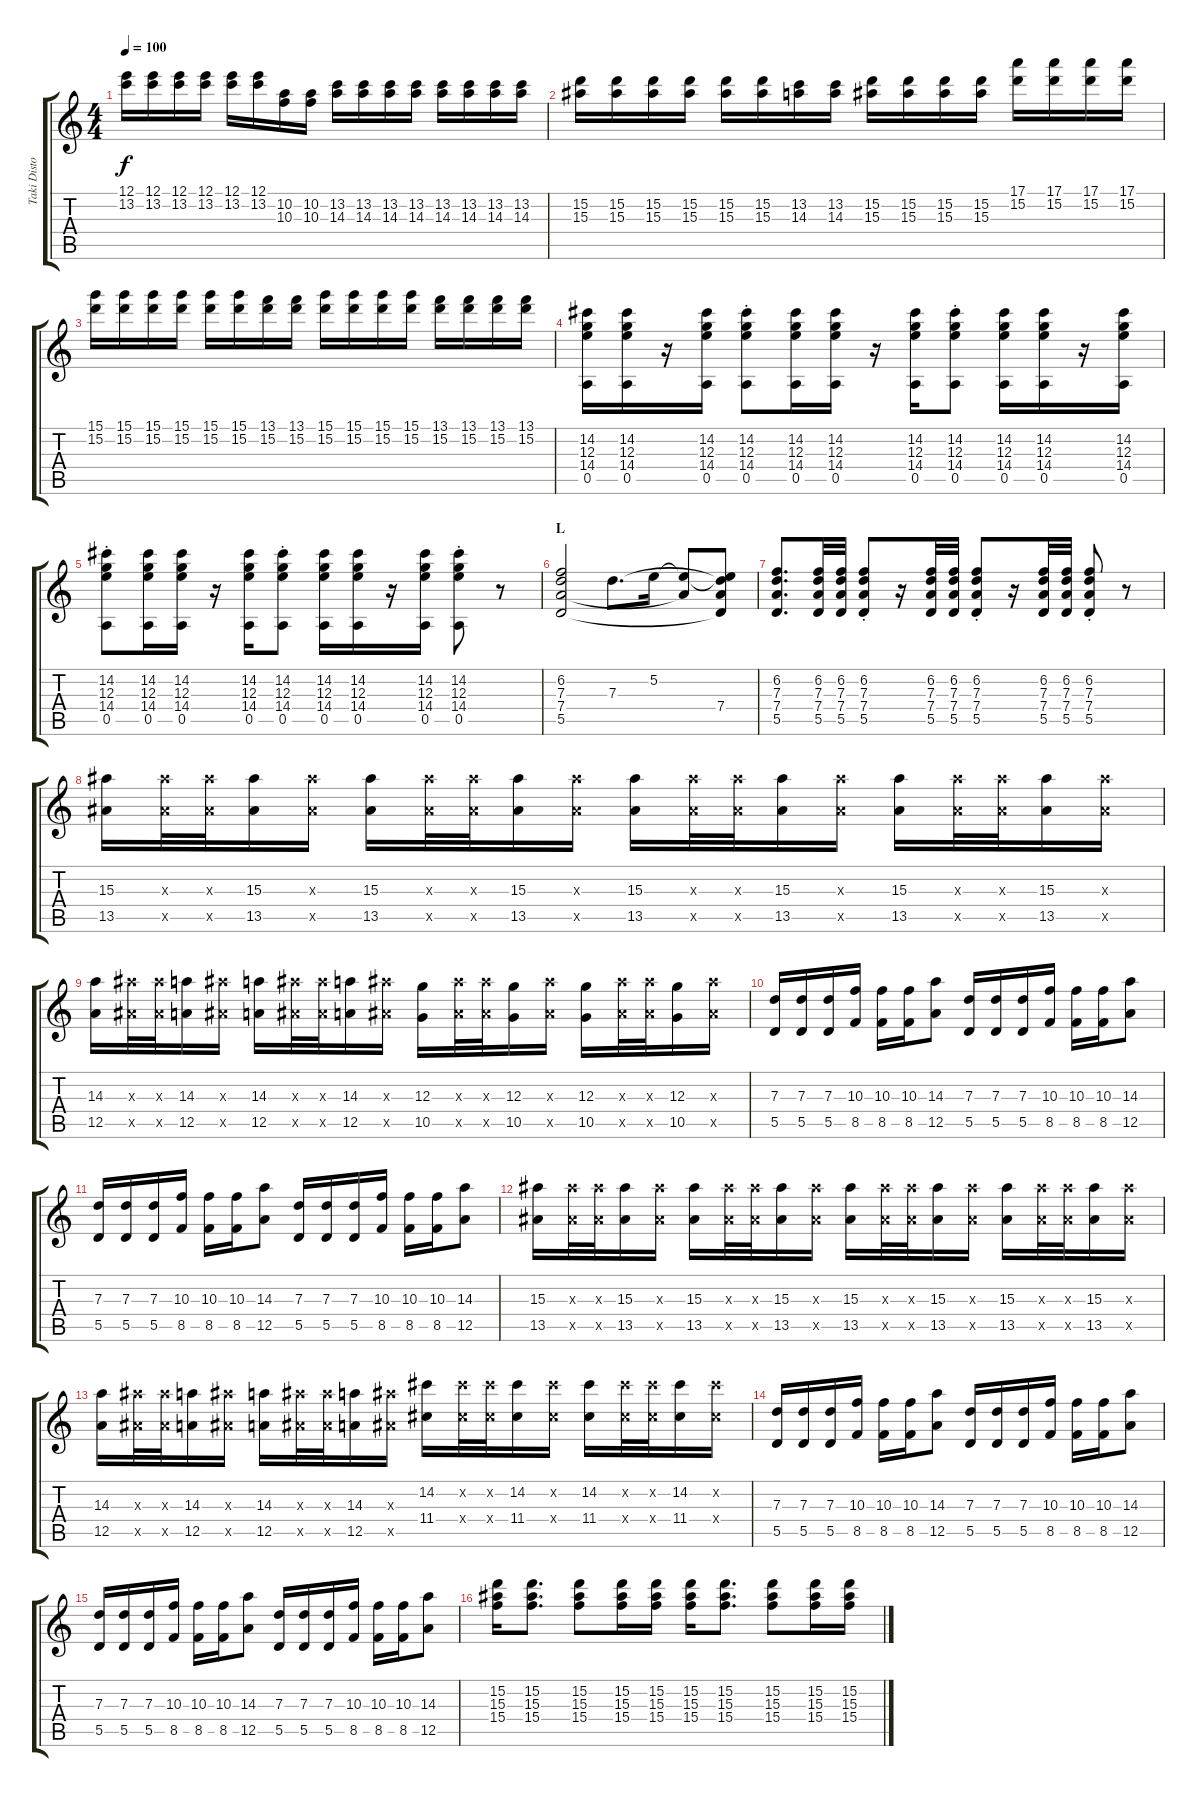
\track ("Taki Distortion" "Taki Disto") {instrument distortionguitar}
\staff {score tabs}
\tuning (E4 B3 G3 D3 A2 E2) {hide}
\ts (4 4)
\tempo 100
\clef g2
\ks c
(12.1 13.2).16{dy f} (12.1 13.2).16 (12.1 13.2).16 (12.1 13.2).16 (12.1 13.2).16 (12.1 13.2).16 (10.2 10.3).16 (10.2 10.3).16 (13.2 14.3).16 (13.2 14.3).16 (13.2 14.3).16 (13.2 14.3).16 (13.2 14.3).16 (13.2 14.3).16 (13.2 14.3).16 (13.2 14.3).16 |
(15.2 15.3).16 (15.2 15.3).16 (15.2 15.3).16 (15.2 15.3).16 (15.2 15.3).16 (15.2 15.3).16 (13.2 14.3).16 (13.2 14.3).16 (15.2 15.3).16 (15.2 15.3).16 (15.2 15.3).16 (15.2 15.3).16 (17.1 15.2).16 (17.1 15.2).16 (17.1 15.2).16 (17.1 15.2).16 |
(15.1 15.2).16 (15.1 15.2).16 (15.1 15.2).16 (15.1 15.2).16 (15.1 15.2).16 (15.1 15.2).16 (13.1 15.2).16 (13.1 15.2).16 (15.1 15.2).16 (15.1 15.2).16 (15.1 15.2).16 (15.1 15.2).16 (13.1 15.2).16 (13.1 15.2).16 (13.1 15.2).16 (13.1 15.2).16 |
(14.2 12.3 14.4 0.5).16 (14.2 12.3 14.4 0.5).16 r.16 (14.2 12.3 14.4 0.5).16 (14.2{st} 12.3{st} 14.4{st} 0.5{st}).8 (14.2 12.3 14.4 0.5).16 (14.2 12.3 14.4 0.5).16 r.16 (14.2 12.3 14.4 0.5).16 (14.2{st} 12.3{st} 14.4{st} 0.5{st}).8 (14.2 12.3 14.4 0.5).16 (14.2 12.3 14.4 0.5).16 r.16 (14.2 12.3 14.4 0.5).16 |
(14.2{st} 12.3{st} 14.4{st} 0.5{st}).8 (14.2 12.3 14.4 0.5).16 (14.2 12.3 14.4 0.5).16 r.16 (14.2 12.3 14.4 0.5).16 (14.2{st} 12.3{st} 14.4{st} 0.5{st}).8 (14.2 12.3 14.4 0.5).16 (14.2 12.3 14.4 0.5).16 r.16 (14.2 12.3 14.4 0.5).16 (14.2{st} 12.3{st} 14.4{st} 0.5{st}).8 r.8 |
\section ("" "L")
(6.2 7.3 7.4 5.5).2 7.3.8{d} 5.2.16 (5.2{t} 7.4{t}).8 (5.2{t} 7.3{t} 7.4 5.5{t}).8 |
(6.2 7.3 7.4 5.5).8{d} (6.2 7.3 7.4 5.5).32 (6.2 7.3 7.4 5.5).32 (6.2{st} 7.3{st} 7.4{st} 5.5{st}).8 r.16 (6.2 7.3 7.4 5.5).32 (6.2 7.3 7.4 5.5).32 (6.2{st} 7.3{st} 7.4{st} 5.5{st}).8 r.16 (6.2 7.3 7.4 5.5).32 (6.2 7.3 7.4 5.5).32 (6.2{st} 7.3{st} 7.4{st} 5.5{st}).8 r.8 |
(15.3 13.5).16 (15.3{x} 13.5{x}).32 (15.3{x} 13.5{x}).32 (15.3 13.5).16 (15.3{x} 13.5{x}).16 (15.3 13.5).16 (15.3{x} 13.5{x}).32 (15.3{x} 13.5{x}).32 (15.3 13.5).16 (15.3{x} 13.5{x}).16 (15.3 13.5).16 (15.3{x} 13.5{x}).32 (15.3{x} 13.5{x}).32 (15.3 13.5).16 (15.3{x} 13.5{x}).16 (15.3 13.5).16 (15.3{x} 13.5{x}).32 (15.3{x} 13.5{x}).32 (15.3 13.5).16 (15.3{x} 13.5{x}).16 |
(14.3 12.5).16 (15.3{x} 13.5{x}).32 (15.3{x} 13.5{x}).32 (14.3 12.5).16 (15.3{x} 13.5{x}).16 (14.3 12.5).16 (15.3{x} 13.5{x}).32 (15.3{x} 13.5{x}).32 (14.3 12.5).16 (15.3{x} 13.5{x}).16 (12.3 10.5).16 (15.3{x} 13.5{x}).32 (15.3{x} 13.5{x}).32 (12.3 10.5).16 (15.3{x} 13.5{x}).16 (12.3 10.5).16 (15.3{x} 13.5{x}).32 (15.3{x} 13.5{x}).32 (12.3 10.5).16 (15.3{x} 13.5{x}).16 |
(7.3 5.5).16 (7.3 5.5).16 (7.3 5.5).16 (10.3 8.5).16 (10.3 8.5).16 (10.3 8.5).16 (14.3 12.5).8 (7.3 5.5).16 (7.3 5.5).16 (7.3 5.5).16 (10.3 8.5).16 (10.3 8.5).16 (10.3 8.5).16 (14.3 12.5).8 |
(7.3 5.5).16 (7.3 5.5).16 (7.3 5.5).16 (10.3 8.5).16 (10.3 8.5).16 (10.3 8.5).16 (14.3 12.5).8 (7.3 5.5).16 (7.3 5.5).16 (7.3 5.5).16 (10.3 8.5).16 (10.3 8.5).16 (10.3 8.5).16 (14.3 12.5).8 |
(15.3 13.5).16 (15.3{x} 13.5{x}).32 (15.3{x} 13.5{x}).32 (15.3 13.5).16 (15.3{x} 13.5{x}).16 (15.3 13.5).16 (15.3{x} 13.5{x}).32 (15.3{x} 13.5{x}).32 (15.3 13.5).16 (15.3{x} 13.5{x}).16 (15.3 13.5).16 (15.3{x} 13.5{x}).32 (15.3{x} 13.5{x}).32 (15.3 13.5).16 (15.3{x} 13.5{x}).16 (15.3 13.5).16 (15.3{x} 13.5{x}).32 (15.3{x} 13.5{x}).32 (15.3 13.5).16 (15.3{x} 13.5{x}).16 |
(14.3 12.5).16 (15.3{x} 13.5{x}).32 (15.3{x} 13.5{x}).32 (14.3 12.5).16 (15.3{x} 13.5{x}).16 (14.3 12.5).16 (15.3{x} 13.5{x}).32 (15.3{x} 13.5{x}).32 (14.3 12.5).16 (15.3{x} 13.5{x}).16 (14.2 11.4).16 (14.2{x} 11.4{x}).32 (14.2{x} 11.4{x}).32 (14.2 11.4).16 (14.2{x} 11.4{x}).16 (14.2 11.4).16 (14.2{x} 11.4{x}).32 (14.2{x} 11.4{x}).32 (14.2 11.4).16 (14.2{x} 11.4{x}).16 |
(7.3 5.5).16 (7.3 5.5).16 (7.3 5.5).16 (10.3 8.5).16 (10.3 8.5).16 (10.3 8.5).16 (14.3 12.5).8 (7.3 5.5).16 (7.3 5.5).16 (7.3 5.5).16 (10.3 8.5).16 (10.3 8.5).16 (10.3 8.5).16 (14.3 12.5).8 |
(7.3 5.5).16 (7.3 5.5).16 (7.3 5.5).16 (10.3 8.5).16 (10.3 8.5).16 (10.3 8.5).16 (14.3 12.5).8 (7.3 5.5).16 (7.3 5.5).16 (7.3 5.5).16 (10.3 8.5).16 (10.3 8.5).16 (10.3 8.5).16 (14.3 12.5).8 |
(15.2 15.3 15.4).16 (15.2 15.3 15.4).8{d} (15.2 15.3 15.4).8 (15.2 15.3 15.4).16 (15.2 15.3 15.4).16 (15.2 15.3 15.4).16 (15.2 15.3 15.4).8{d} (15.2 15.3 15.4).8 (15.2 15.3 15.4).16 (15.2 15.3 15.4).16
